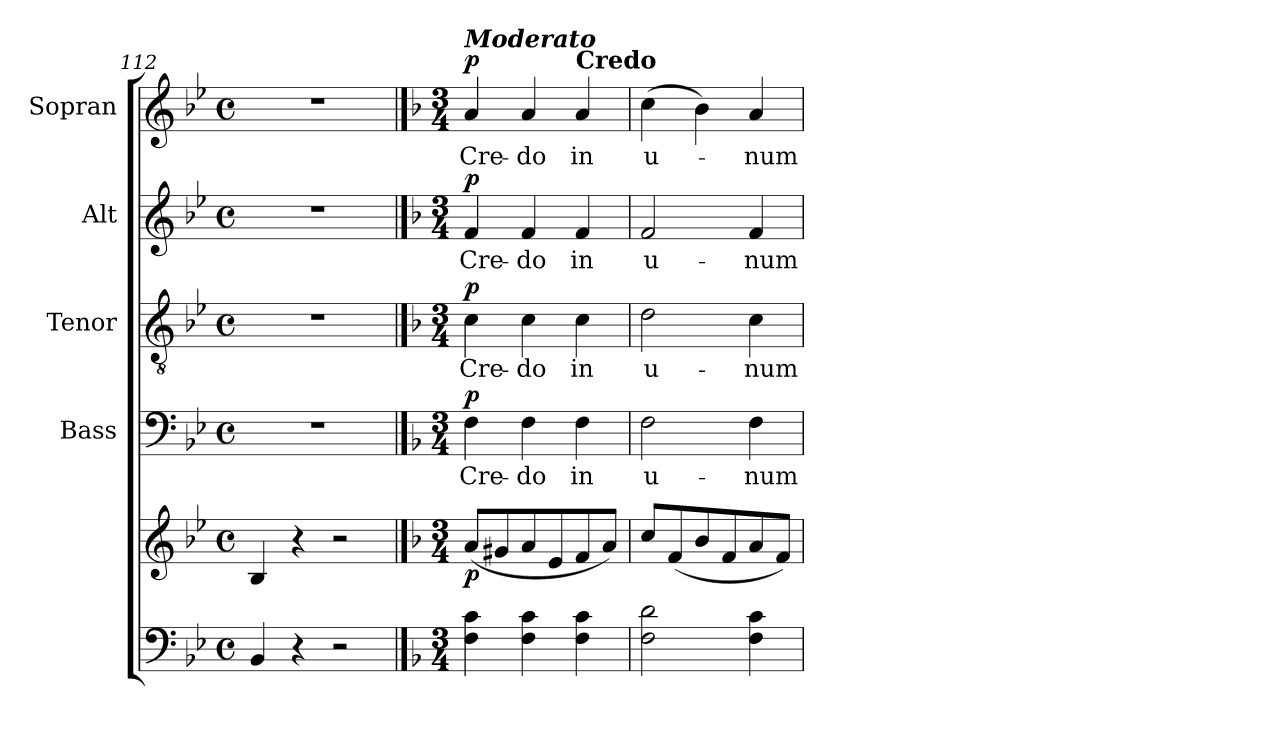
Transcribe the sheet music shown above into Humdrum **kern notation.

**kern	**kern	**dynam	**kern	**text	**dynam	**kern	**text	**dynam	**kern	**text	**dynam	**kern	**text	**dynam
*part5	*part5	*part5	*part4	*part4	*part4	*part3	*part3	*part3	*part2	*part2	*part2	*part1	*part1	*part1
*staff6	*staff5	*staff5/6	*staff4	*staff4	*staff4	*staff3	*staff3	*staff3	*staff2	*staff2	*staff2	*staff1	*staff1	*staff1
*	*	*	*I"Bass	*	*	*I"Tenor	*	*	*I"Alt	*	*	*I"Sopran	*	*
*	*	*	*I'B.	*	*	*I'T.	*	*	*I'A.	*	*	*I'S.	*	*
*clefF4	*clefG2	*	*clefF4	*	*	*clefGv2	*	*	*clefG2	*	*	*clefG2	*	*
*k[b-e-]	*k[b-e-]	*	*k[b-e-]	*	*	*k[b-e-]	*	*	*k[b-e-]	*	*	*k[b-e-]	*	*
*B-:	*B-:	*	*B-:	*	*	*B-:	*	*	*B-:	*	*	*B-:	*	*
*M4/4	*M4/4	*	*M4/4	*	*	*M4/4	*	*	*M4/4	*	*	*M4/4	*	*
*met(c)	*met(c)	*	*met(c)	*	*	*met(c)	*	*	*met(c)	*	*	*met(c)	*	*
=112	=112	=112	=112	=112	=112	=112	=112	=112	=112	=112	=112	=112	=112	=112
4BB-/	4B-/	.	1r	.	.	1r	.	.	1r	.	.	1r	.	.
4r	4r	.	.	.	.	.	.	.	.	.	.	.	.	.
2r	2r	.	.	.	.	.	.	.	.	.	.	.	.	.
!!LO:LB:g=z
==113	==113	==113	==113	==113	==113	==113	==113	==113	==113	==113	==113	==113	==113	==113
*k[b-]	*k[b-]	*	*k[b-]	*	*	*k[b-]	*	*	*k[b-]	*	*	*k[b-]	*	*
*F:	*F:	*	*F:	*	*	*F:	*	*	*F:	*	*	*F:	*	*
*M3/4	*M3/4	*	*M3/4	*	*	*M3/4	*	*	*M3/4	*	*	*M3/4	*	*
!	!	!	!	!	!	!	!	!	!	!	!	!LO:TX:a:Bi:t=Moderato	!	!
!	!	!LO:DY:b	!	!LO:LY:b	!LO:DY:a	!	!LO:LY:b	!LO:DY:a	!	!LO:LY:b	!LO:DY:a	!	!LO:LY:b	!LO:DY:a
4F\ 4c\	(<8a/L	p	4F\	Cre-	p	4c\	Cre-	p	4f/	Cre-	p	4a/	Cre-	p
.	8g#X/	.	.	.	.	.	.	.	.	.	.	.	.	.
!	!	!	!	!LO:LY:b	!	!	!LO:LY:b	!	!	!LO:LY:b	!	!	!LO:LY:b	!
4F\ 4c\	8a/	.	4F\	-do	.	4c\	-do	.	4f/	-do	.	4a/	-do	.
.	8e/	.	.	.	.	.	.	.	.	.	.	.	.	.
!	!	!	!	!	!	!	!	!	!	!	!	!LO:TX:a:B:t=Credo	!	!
!	!	!	!	!LO:LY:b	!	!	!LO:LY:b	!	!	!LO:LY:b	!	!	!LO:LY:b	!
4F\ 4c\	8f/	.	4F\	in	.	4c\	in	.	4f/	in	.	4a/	in	.
.	8a/J)	.	.	.	.	.	.	.	.	.	.	.	.	.
=114	=114	=114	=114	=114	=114	=114	=114	=114	=114	=114	=114	=114	=114	=114
!	!	!	!	!LO:LY:b	!	!	!LO:LY:b	!	!	!LO:LY:b	!	!	!LO:LY:b	!
2F\ 2d\	8cc/L	.	2F\	u-	.	2d\	u-	.	2f/	u-	.	(>4cc\	u-	.
.	(<8f/	.	.	.	.	.	.	.	.	.	.	.	.	.
.	8b-/	.	.	.	.	.	.	.	.	.	.	4b-\)	.	.
.	8f/	.	.	.	.	.	.	.	.	.	.	.	.	.
!	!	!	!	!LO:LY:b	!	!	!LO:LY:b	!	!	!LO:LY:b	!	!	!LO:LY:b	!
4F\ 4c\	8a/	.	4F\	-num	.	4c\	-num	.	4f/	-num	.	4a/	-num	.
.	8f/J)	.	.	.	.	.	.	.	.	.	.	.	.	.
=	=	=	=	=	=	=	=	=	=	=	=	=	=	=
*-	*-	*-	*-	*-	*-	*-	*-	*-	*-	*-	*-	*-	*-	*-
